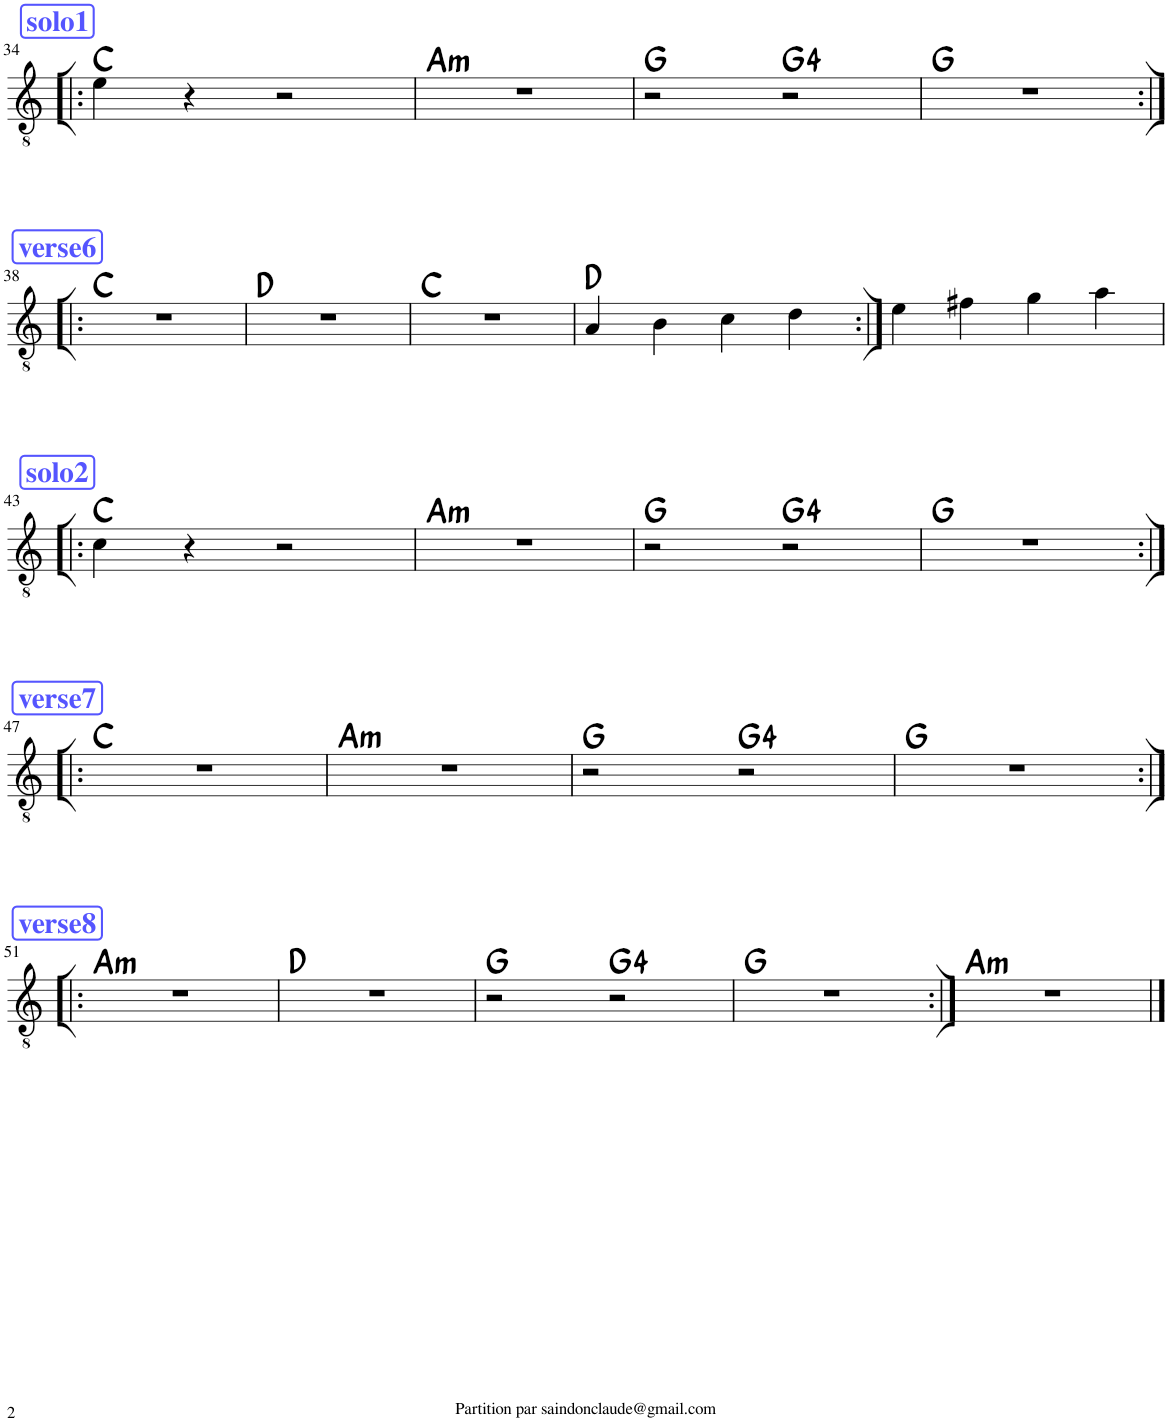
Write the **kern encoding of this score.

**kern	**harte
*part1	*part1
*staff1	*
*I"Classical Guitar	*
*I'Guit.	*
!!LO:PB:g=z
*clefGv2	*
*k[]	*
*M4/4	*
!!LO:REH:place=s1:a:B:cj:color=#5555FF:fs=14:t=solo1
=34!|:	=34!|:
4e\	C:maj
4r	.
2r	.
=35	=35
!	!LO:H:kt=m
1r	A:min
=36	=36
2r	G:maj
2r	G:maj(4)
=37	=37
1r	G:maj
!!LO:LB:g=z
!!LO:REH:place=s1:a:B:cj:color=#5555FF:fs=14:t=verse6
=38:|!|:	=38:|!|:
1r	C:maj
=39	=39
1r	D:maj
=40	=40
1r	C:maj
=41	=41
4A/	D:maj
4B\	.
4c\	.
4d\	.
=42:|!	=42:|!
4e\	.
4f#X\	.
4g\	.
4a\	.
!!LO:LB:g=z
!!LO:REH:place=s1:a:B:cj:color=#5555FF:fs=14:t=solo2
=43!|:	=43!|:
4c\	C:maj
4r	.
2r	.
=44	=44
!	!LO:H:kt=m
1r	A:min
=45	=45
2r	G:maj
2r	G:maj(4)
=46	=46
1r	G:maj
!!LO:LB:g=z
!!LO:REH:place=s1:a:B:cj:color=#5555FF:fs=14:t=verse7
=47:|!|:	=47:|!|:
1r	C:maj
=48	=48
!	!LO:H:kt=m
1r	A:min
=49	=49
2r	G:maj
2r	G:maj(4)
=50	=50
1r	G:maj
!!LO:LB:g=z
!!LO:REH:place=s1:a:B:cj:color=#5555FF:fs=14:t=verse8
=51:|!|:	=51:|!|:
!	!LO:H:kt=m
1r	A:min
=52	=52
1r	D:maj
=53	=53
2r	G:maj
2r	G:maj(4)
=54	=54
1r	G:maj
=55:|!	=55:|!
!	!LO:H:kt=m
1r	A:min
==	==
*-	*-
